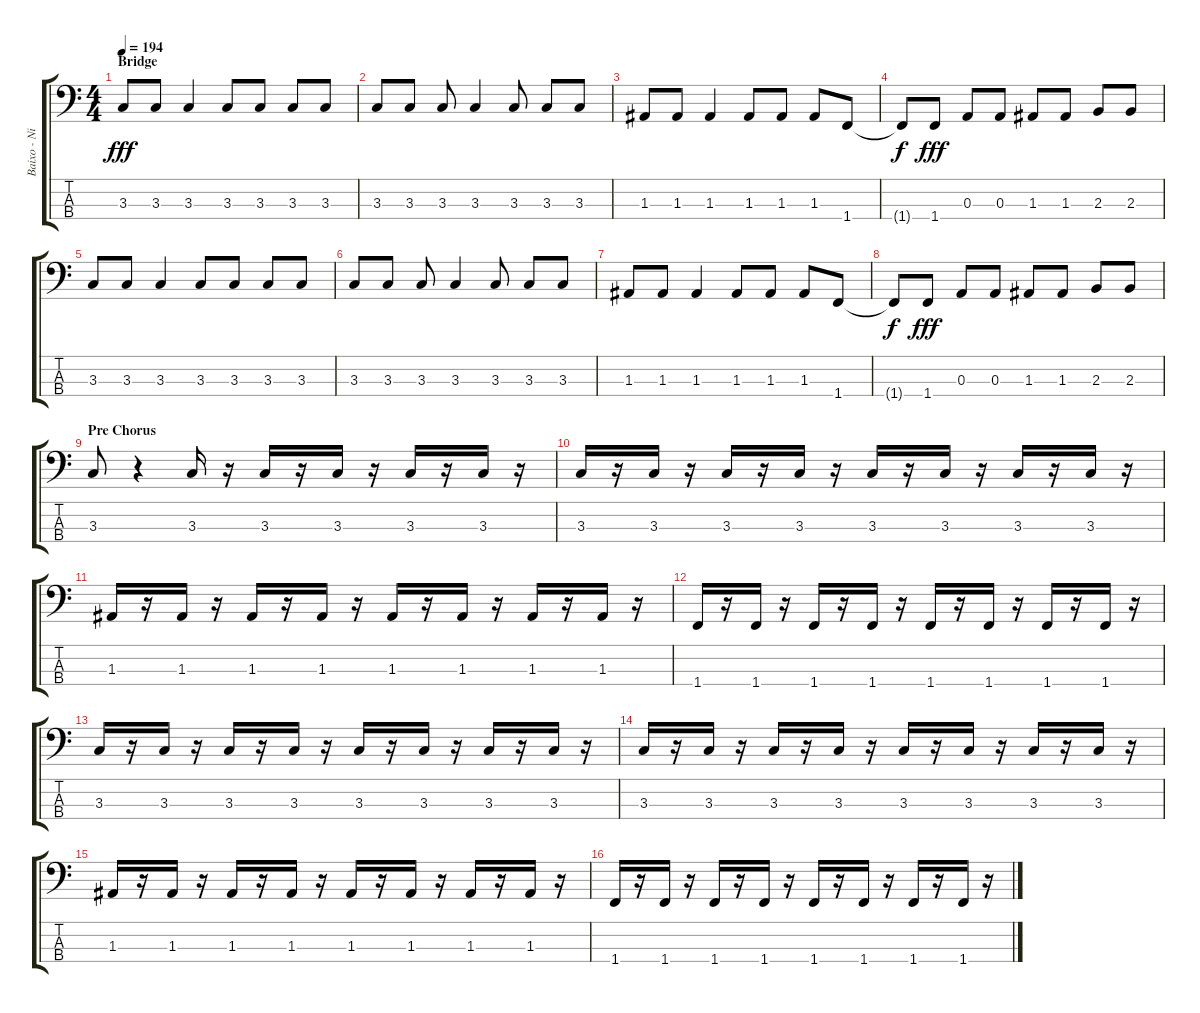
\track ("Baixo - Nikola" "Baixo - Ni") {instrument electricbasspick}
\staff {score tabs}
\tuning (G2 D2 A1 E1) {hide}
\ts (4 4)
\section ("" "Bridge")
\tempo 194
\clef f4
\ks c
3.3.8{dy fff} 3.3.8 3.3.4 3.3.8 3.3.8 3.3.8 3.3.8 |
3.3.8 3.3.8 3.3.8 3.3.4 3.3.8 3.3.8 3.3.8 |
1.3.8 1.3.8 1.3.4 1.3.8 1.3.8 1.3.8 1.4.8 |
1.4{t}.8{dy f} 1.4.8{dy fff} 0.3.8 0.3.8 1.3.8 1.3.8 2.3.8 2.3.8 |
3.3.8 3.3.8 3.3.4 3.3.8 3.3.8 3.3.8 3.3.8 |
3.3.8 3.3.8 3.3.8 3.3.4 3.3.8 3.3.8 3.3.8 |
1.3.8 1.3.8 1.3.4 1.3.8 1.3.8 1.3.8 1.4.8 |
1.4{t}.8{dy f} 1.4.8{dy fff} 0.3.8 0.3.8 1.3.8 1.3.8 2.3.8 2.3.8 |
\section ("" "Pre Chorus")
3.3.8 r.4 3.3.16 r.16 3.3.16 r.16 3.3.16 r.16 3.3.16 r.16 3.3.16 r.16 |
3.3.16 r.16 3.3.16 r.16 3.3.16 r.16 3.3.16 r.16 3.3.16 r.16 3.3.16 r.16 3.3.16 r.16 3.3.16 r.16 |
1.3.16 r.16 1.3.16 r.16 1.3.16 r.16 1.3.16 r.16 1.3.16 r.16 1.3.16 r.16 1.3.16 r.16 1.3.16 r.16 |
1.4.16 r.16 1.4.16 r.16 1.4.16 r.16 1.4.16 r.16 1.4.16 r.16 1.4.16 r.16 1.4.16 r.16 1.4.16 r.16 |
3.3.16 r.16 3.3.16 r.16 3.3.16 r.16 3.3.16 r.16 3.3.16 r.16 3.3.16 r.16 3.3.16 r.16 3.3.16 r.16 |
3.3.16 r.16 3.3.16 r.16 3.3.16 r.16 3.3.16 r.16 3.3.16 r.16 3.3.16 r.16 3.3.16 r.16 3.3.16 r.16 |
1.3.16 r.16 1.3.16 r.16 1.3.16 r.16 1.3.16 r.16 1.3.16 r.16 1.3.16 r.16 1.3.16 r.16 1.3.16 r.16 |
1.4.16 r.16 1.4.16 r.16 1.4.16 r.16 1.4.16 r.16 1.4.16 r.16 1.4.16 r.16 1.4.16 r.16 1.4.16 r.16
